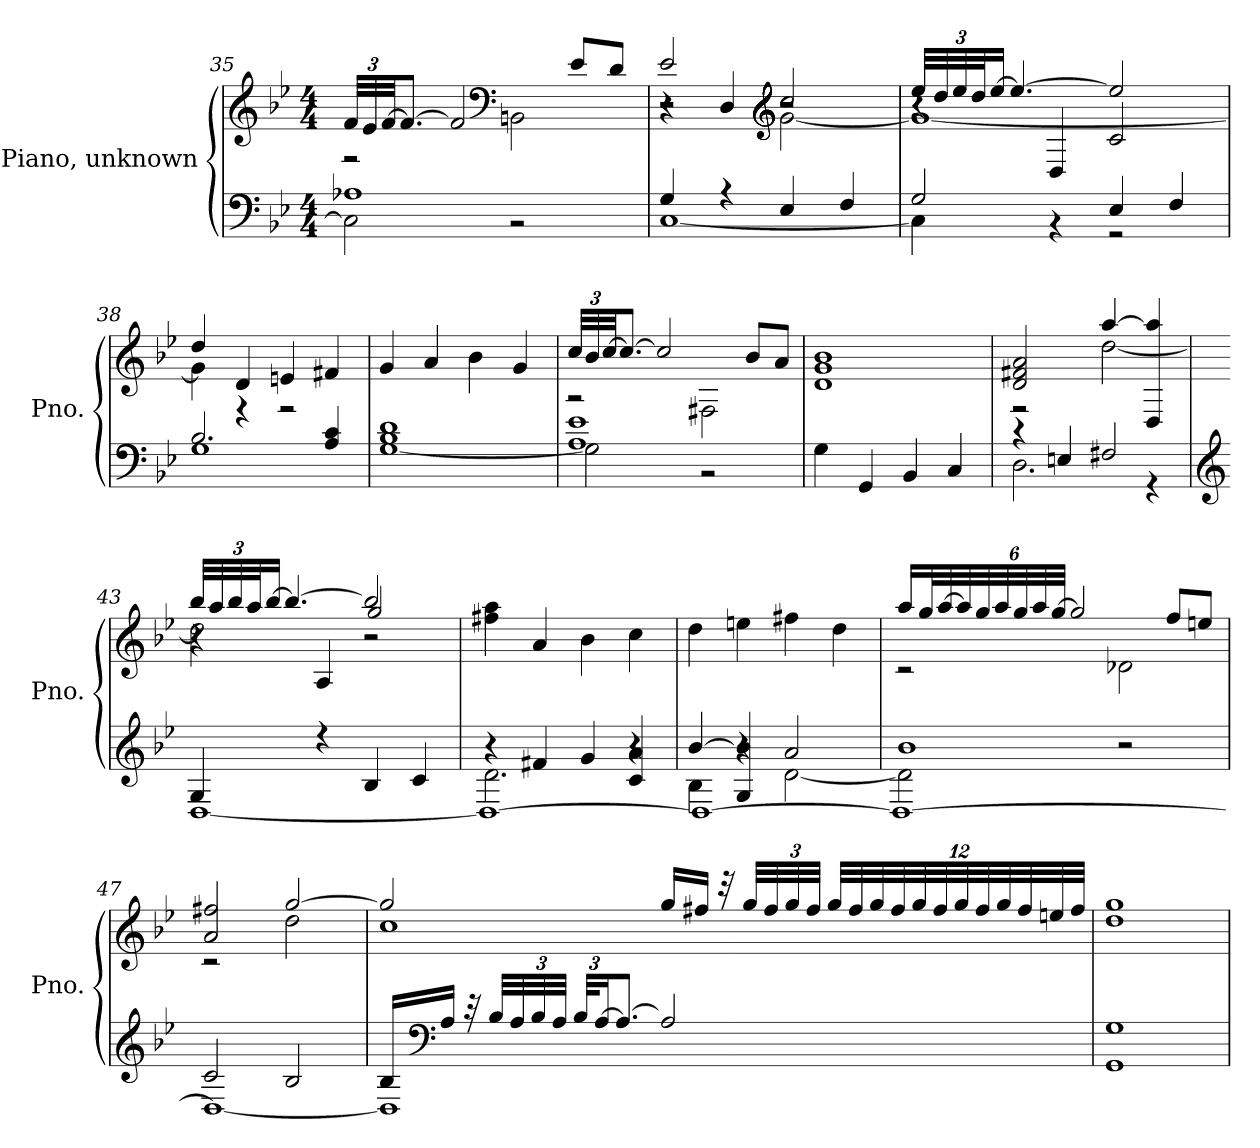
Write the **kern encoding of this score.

**kern	**kern
*part1	*part1
*staff2	*staff1
*I"Piano, unknown	*
*I'Pno.	*
*clefF4	*clefG2
*k[b-e-]	*k[b-e-]
*M4/4	*M4/4
=35	=35
*^	*
*	*	*Xbrackettup
*	*	*^
1A-X	2C\]	48f/LLL	2r
.	.	48e-/	.
.	.	[48f/JJ	.
.	.	8.f/J_	.
.	.	2f/]	.
*	*	*clefF4	*
.	2r	.	2BBn\
.	.	8e-/L	.
.	.	8d/J	.
=36	=36	=36	=36
*	*	*	*^
4G/	[1C	4r	2r	2e-/
4r	.	4D/	.	.
*	*	*clefG2	*	*
4E-/	.	2cc/	[2g\	2r
4F/	.	.	.	.
!!LO:LB:g=z	!!	!!
=37	=37	=37	=37	=37
2G/	4C\]	48ee-/LLL	1g_	4r
.	.	48dd/	.	.
.	.	48ee-/	.	.
.	.	48dd/J	.	.
.	.	[24ee-/JJ	.	.
.	.	4.ee-/_	.	.
.	4r	.	.	4D/
4E-/	2r	2ee-/]	.	2c/
4F/	.	.	.	.
*	*	*	*v	*v
=38	=38	=38	=38
2.B-/	1G	4dd/	4g\]
.	.	4d/	4r
.	.	4en/	2r
4A/ 4c/	.	4f#X/	.
*	*	*v	*v
=39	=39	=39
1B- 1d	[1G	4g/
.	.	4a/
.	.	4b-\
.	.	4g/
=40	=40	=40
*	*	*^
1A 1e-	2G\]	48cc/LLL	2r
.	.	48b-/	.
.	.	[48cc/JJ	.
.	.	8.cc/J_	.
.	.	2cc/]	.
.	2r	.	2F#X\
.	.	8b-/L	.
.	.	8a/J	.
*v	*v	*	*
*	*v	*v
=41	=41
4G\	1d 1g 1b-
4GG/	.
4BB-/	.
4C/	.
!!LO:LB:g=z
=42	=42
*^	*^
4r	2.D\	2d/ 2f#X/ 2a/	2r
4En/	.	.	.
2F#X/	.	[4aa/	[2dd\
.	4r	4D/ 4aa/]	.
*	*	*v	*v
=43	=43	=43
*clefG2	*	*
*	*	*^
*	*	*	*^
4G/	[1D	48bb-/LLL	2dd\]	4r
.	.	48aa/	.	.
.	.	48bb-/	.	.
.	.	48aa/J	.	.
.	.	[24bb-/JJ	.	.
.	.	4.bb-/_	.	.
4r	.	.	.	4A/
4B-/	.	2bb-/]	2r	2gg/
4c/	.	.	.	.
*	*	*v	*v	*v
=44	=44	=44
*	*^	*
4r	2.d\	1D_	4ff#X\ 4aa\
4f#X/	.	.	4a/
4g/	.	.	4b-\
4c/ 4a/	4r	.	4cc\
=45	=45	=45	=45
[4b-/	4B-\	1D_	4dd\
4G/ 4b-/]	4r	.	4een\
2a/	[2d\	.	4ff#X\
.	.	.	4dd\
!!LO:PB:g=z
=46	=46	=46	=46
*	*	*	*^
1b-	2d\]	1D_	16aa/LL	2r
.	.	.	32gg/L	.
.	.	.	[32aa/	.
.	.	.	48aa/]	.
.	.	.	48gg/	.
.	.	.	48aa/	.
.	.	.	48gg/	.
.	.	.	48aa/	.
.	.	.	[48gg/JJJ	.
.	.	.	2gg/]	.
.	2r	.	.	2d-X\
.	.	.	8ff/L	.
.	.	.	8een/J	.
*	*v	*v	*	*
=47	=47	=47	=47
2c/	1D_	2a/ 2ff#X/	2r
2B-/	.	[2gg/	2dd\
!!LO:LB:g=z	!!
=48	=48	=48	=48
16B-/LL	1D]	2gg/]	1cc
*clefF4	*	*	*
16A/JJ	.	.	.
32r	.	.	.
32B-/LLL	.	.	.
*Xbrackettup	*	*	*
48A/	.	.	.
48B-/	.	.	.
48A/JJJ	.	.	.
48B-/KLL	.	.	.
[24A/J	.	.	.
8.A/J_	.	.	.
2A/]	.	16gg/LL	.
.	.	16ff#X/JJ	.
.	.	32r	.
.	.	32gg/LLL	.
.	.	48ff#/	.
.	.	48gg/	.
.	.	48ff#/JJJ	.
.	.	48gg/LLL	.
.	.	48ff#/	.
.	.	48gg/	.
.	.	48ff#/	.
.	.	48gg/	.
.	.	48ff#/	.
.	.	48gg/	.
.	.	48ff#/	.
.	.	48gg/	.
.	.	48ff#/	.
.	.	48een/	.
.	.	48ff#/JJJ	.
*v	*v	*	*
*	*v	*v
=49	=49
1GG 1G	1dd 1gg
=	=
*-	*-
